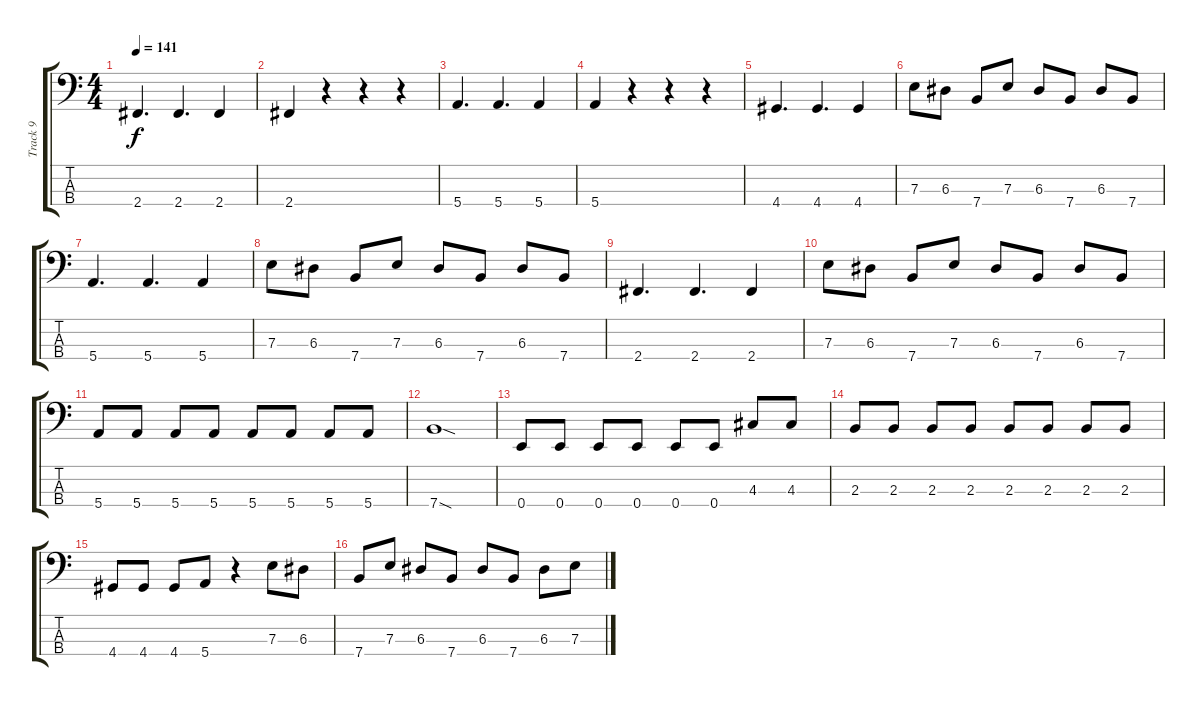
\track ("Track 9" "Track 9") {instrument electricbasspick}
\staff {score tabs}
\tuning (G2 D2 A1 E1) {hide}
\ts (4 4)
\tempo 141
\clef f4
\ks c
2.4.4{d dy f} 2.4.4{d} 2.4.4 |
2.4.4 r.4 r.4 r.4 |
5.4.4{d} 5.4.4{d} 5.4.4 |
5.4.4 r.4 r.4 r.4 |
4.4.4{d} 4.4.4{d} 4.4.4 |
7.3.8 6.3.8 7.4.8 7.3.8 6.3.8 7.4.8 6.3.8 7.4.8 |
5.4.4{d} 5.4.4{d} 5.4.4 |
7.3.8 6.3.8 7.4.8 7.3.8 6.3.8 7.4.8 6.3.8 7.4.8 |
2.4.4{d} 2.4.4{d} 2.4.4 |
7.3.8 6.3.8 7.4.8 7.3.8 6.3.8 7.4.8 6.3.8 7.4.8 |
5.4.8 5.4.8 5.4.8 5.4.8 5.4.8 5.4.8 5.4.8 5.4.8 |
7.4{sod}.1 |
0.4.8 0.4.8 0.4.8 0.4.8 0.4.8 0.4.8 4.3.8 4.3.8 |
2.3.8 2.3.8 2.3.8 2.3.8 2.3.8 2.3.8 2.3.8 2.3.8 |
4.4.8 4.4.8 4.4.8 5.4.8 r.4 7.3.8 6.3.8 |
7.4.8 7.3.8 6.3.8 7.4.8 6.3.8 7.4.8 6.3.8 7.3.8
